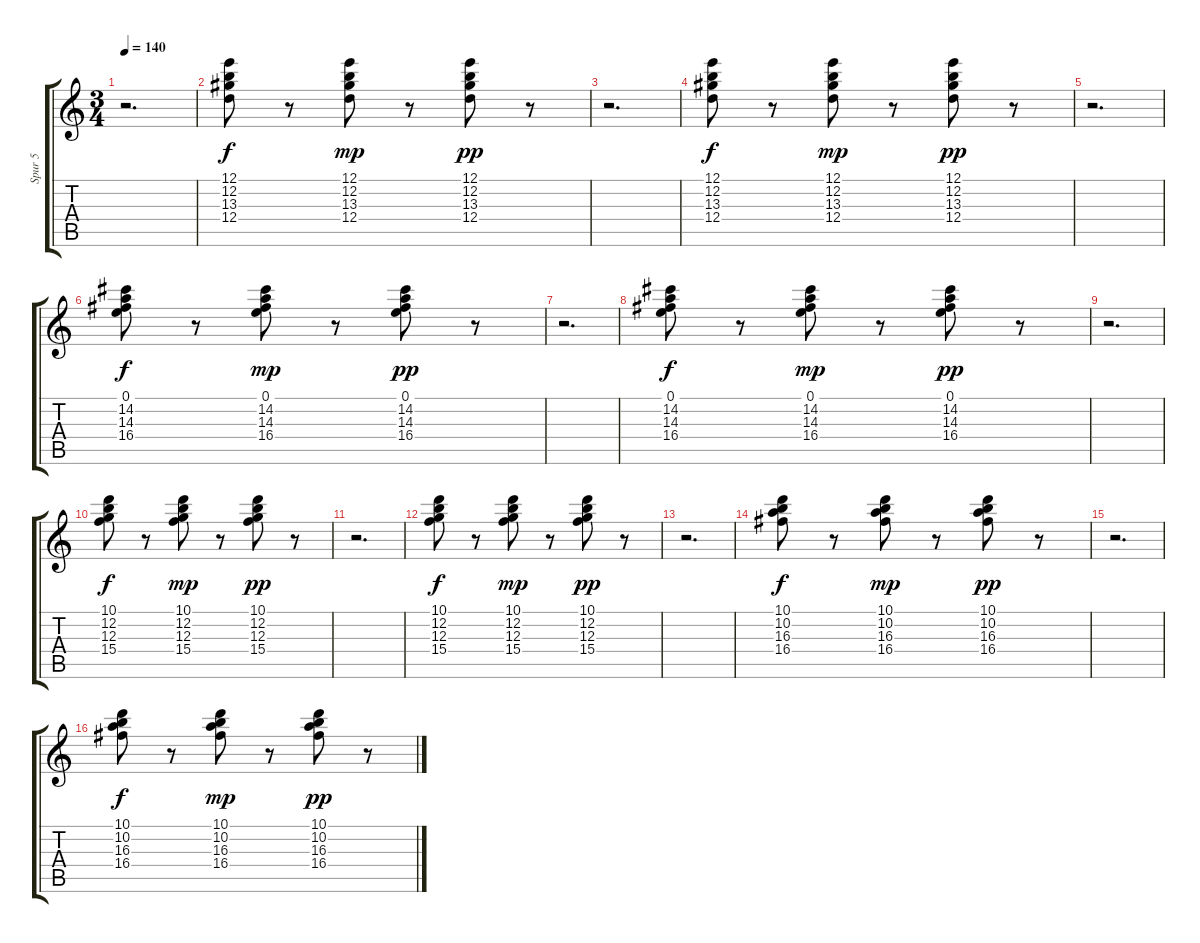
\track ("Spur 5" "Spur 5") {instrument electricguitarclean}
\staff {score tabs}
\tuning (E4 B3 G3 D3 A2 E2) {hide}
\ts (3 4)
\tempo 140
\clef g2
\ks c
r.2{d dy pp} |
(12.1 12.2 13.3 12.4).8{dy f balance 16} r.8 (12.1 12.2 13.3 12.4).8{dy mp balance 0} r.8 (12.1 12.2 13.3 12.4).8{dy pp balance 8} r.8 |
r.2{d} |
(12.1 12.2 13.3 12.4).8{dy f balance 16} r.8 (12.1 12.2 13.3 12.4).8{dy mp balance 0} r.8 (12.1 12.2 13.3 12.4).8{dy pp balance 8} r.8 |
r.2{d} |
(0.1 14.2 14.3 16.4).8{dy f balance 16} r.8 (0.1 14.2 14.3 16.4).8{dy mp balance 0} r.8 (0.1 14.2 14.3 16.4).8{dy pp balance 8} r.8 |
r.2{d} |
(0.1 14.2 14.3 16.4).8{dy f balance 16} r.8 (0.1 14.2 14.3 16.4).8{dy mp balance 0} r.8 (0.1 14.2 14.3 16.4).8{dy pp balance 8} r.8 |
r.2{d} |
(10.1 12.2 12.3 15.4).8{dy f balance 16} r.8 (10.1 12.2 12.3 15.4).8{dy mp balance 0} r.8 (10.1 12.2 12.3 15.4).8{dy pp balance 8} r.8 |
r.2{d} |
(10.1 12.2 12.3 15.4).8{dy f balance 16} r.8 (10.1 12.2 12.3 15.4).8{dy mp balance 0} r.8 (10.1 12.2 12.3 15.4).8{dy pp balance 8} r.8 |
r.2{d} |
(10.1 10.2 16.3 16.4).8{dy f balance 16} r.8 (10.1 10.2 16.3 16.4).8{dy mp balance 0} r.8 (10.1 10.2 16.3 16.4).8{dy pp balance 8} r.8 |
r.2{d} |
(10.1 10.2 16.3 16.4).8{dy f balance 16} r.8 (10.1 10.2 16.3 16.4).8{dy mp balance 0} r.8 (10.1 10.2 16.3 16.4).8{dy pp balance 8} r.8
